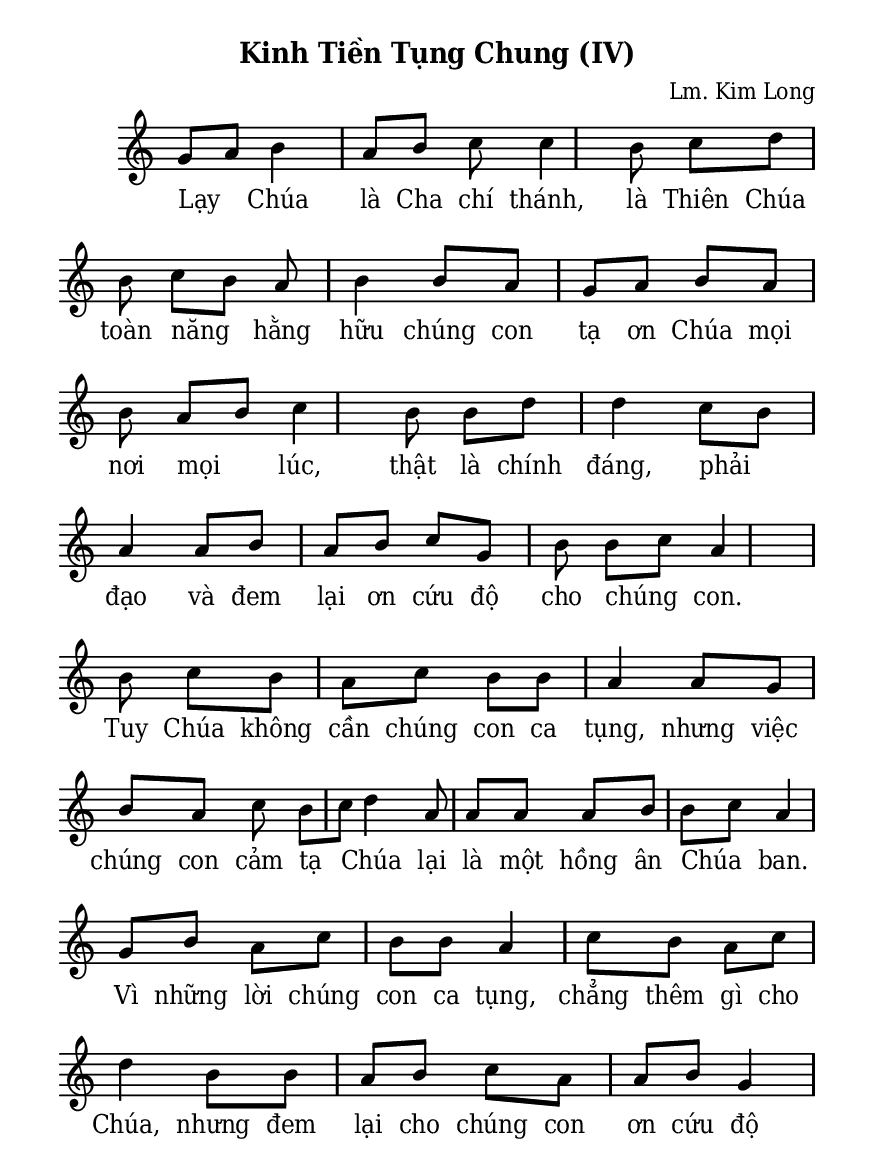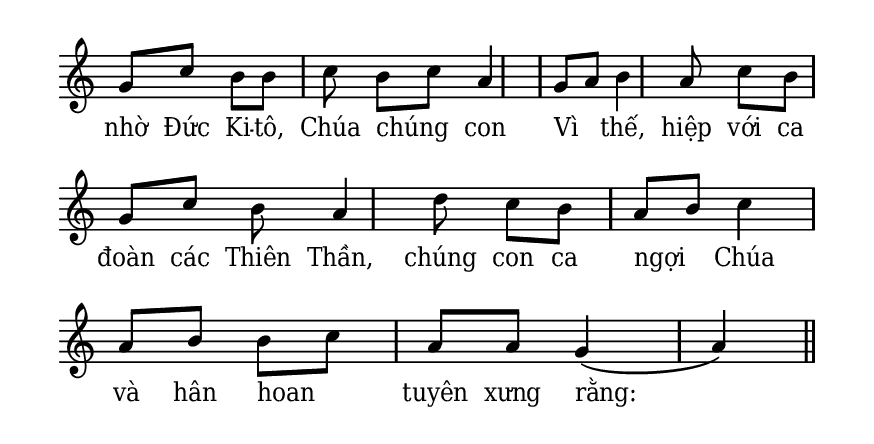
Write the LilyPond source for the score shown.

% Cài đặt chung\
\version "2.22.1"
\include "english.ly"
\include "gregorian.ly"

\header {
  subtitle = \markup { \huge \bold "Kinh Tiền Tụng Chung (IV)" }
  composer = "Lm. Kim Long"
  %arranger = " "
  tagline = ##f
}

% Nhạc phiên khúc
nhacPhienKhucSop = \relative c'' {
  g8 \hide ([a]) b4 a8 b c c4 b8 c d b c \hide ([b]) a b4
  b8 a g a b a b a \hide ([b]) c4 b8 b d d4 c8 \hide ([b])
  a4 a8 b a b c g b b \hide ([c]) a4 \bar "|" b8 c b a
  c b b a4 a8 g b a c b \hide ([c]) d4 a8 a a
  a b b \hide ([c]) a4 g8 b a c b b a4 c8 b
  a c d4 b8 b a b c a a b g4 g8
  c b b c b \hide ([c]) a4 \bar "|" g8 \hide ([a]) b4 a8 c b g c b
  a4 d8 c b a \hide ([b]) c4 a8 b b \hide ([c]) a a g4 (a) \bar "||"
}

% Lời phiên khúc
loiPhienKhucSop = \lyrics {
  Lạy Chúa là Cha chí thánh, là Thiên Chúa toàn năng hằng hữu
  chúng con tạ ơn Chúa mọi nơi mọi lúc, thật là chính đáng,
  phải đạo và đem lại ơn cứu độ cho chúng con.
  Tuy Chúa không cần chúng con ca tụng,
  nhưng việc chúng con cảm tạ Chúa lại là một hồng ân Chúa ban.
  Vì những lời chúng con ca tụng, chẳng thêm gì cho Chúa,
  nhưng đem lại cho chúng con ơn cứu độ nhờ Đức Ki -- tô, Chúa chúng con
  Vì thế, hiệp với ca đoàn các Thiên Thần, chúng con ca ngợi Chúa
  và hân hoan tuyên xưng rằng:
}

% Dàn trang
\paper {
  #(set-paper-size "a5")
  top-margin = 10\mm
  bottom-margin = 10\mm
  left-margin = 10\mm
  right-margin = 10\mm
  #(define fonts
	 (make-pango-font-tree "Deja Vu Serif Condensed"
	 		       "Deja Vu Serif Condensed"
			       "Deja Vu Serif Condensed"
			       (/ 20 20)))
  print-page-number = ##f
  %page-count = 2
}

TongNhip = {
  \key c \major \time 2/4
  \set Timing.beamExceptions = #'()
  \set Timing.baseMoment = #(ly:make-moment 1/4)
}

\score {
  \new ChoirStaff <<
    \new Staff \with {
      \remove "Time_signature_engraver"
    }
    <<
      \new Voice = "beSop" {
        \clef treble \TongNhip \nhacPhienKhucSop
      }
      \new Lyrics \lyricsto beSop \loiPhienKhucSop
    >>
  >>
  \layout {
    \override Staff.TimeSignature.transparent = ##t
    \override Lyrics.LyricSpace.minimum-distance = #1.5
    \override Score.BarNumber.break-visibility = ##(#f #f #f)
    \override Score.SpacingSpanner.uniform-stretching = ##t
    \override Score.SpacingSpanner.packed-spacing = ##f
    \set Score.defaultBarType = ""
    \set Score.barAlways = ##t
    ragged-last = ##f
    indent = 10
  } 
}
